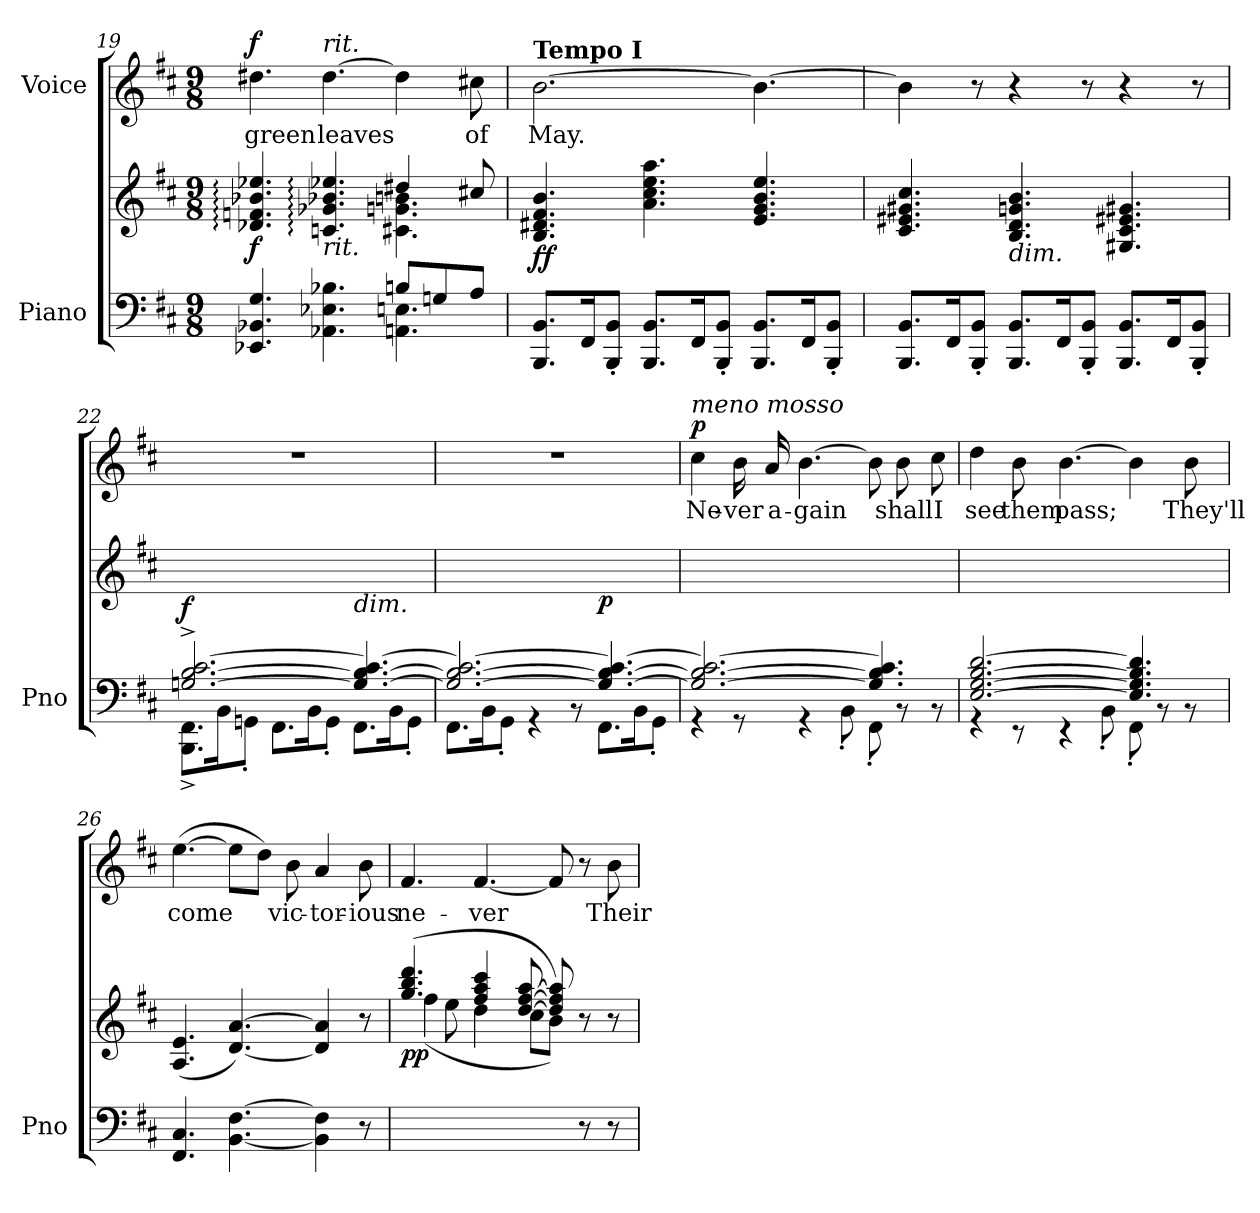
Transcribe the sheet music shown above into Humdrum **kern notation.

**kern	**kern	**dynam	**kern	**text	**dynam
*part2	*part2	*part2	*part1	*part1	*part1
*staff3	*staff2	*staff2/3	*staff1	*staff1	*staff1
*I"Piano	*	*	*I"Voice	*	*
*I'Pno	*	*	*	*	*
*clefF4	*clefG2	*	*clefG2	*	*
*k[f#c#]	*k[f#c#]	*	*k[f#c#]	*	*
*M9/8	*M9/8	*	*M9/8	*	*
=19	=19	=19	=19	=19	=19
*^	*^	*	*	*	*
!	!	!	!	!LO:DY:b	!	!LO:LY:b	!LO:DY:a
4.EE-X/ 4.BB-X/ 4.G/	2.ryy	4.d-X/: 4.fn/: 4.b-X/: 4.ee-X/:	2.rAyy	f	4.dd#X\	green	f
*	*	*	*	*	*MM105	*	*
!	!	!	!	!	!LO:TX:a:i:t=rit.	!	!
!	!	!LO:TX:b:i:t=rit.	!	!	!	!	!
!	!	!	!	!	!	!LO:LY:b	!
4.AA-X\ 4.E-X\ 4.B-X\	.	4.cn/: 4.g-X/: 4.b-X/: 4.ee-X/:	.	.	[4.dd#\	leaves	.
*	*	*	*	*	*MM95	*	*
8Bn/L	4.AAn\ 4.En\	4dd#X/	4.c#X\ 4.gn\ 4.bn\	.	4dd#\]	.	.
8Gn/	.	.	.	.	.	.	.
!	!	!	!	!	!	!LO:LY:b	!
8A/J	.	8cc#X/	.	.	8cc#X\	of	.
*v	*v	*	*	*	*	*	*
*	*v	*v	*	*	*	*
!!LO:PB:g=z
=20	=20	=20	=20	=20	=20
!	!	!	!LO:TX:a:B:t=Tempo I	!	!
!	!	!LO:DY:b	!	!LO:LY:b	!
8.BBB/ 8.BB/L	4.B/ 4.d#X/ 4.f#/ 4.b/	ff	[2.b\	May.	.
16FF#/K	.	.	.	.	.
8BBB/' 8BB/'J	.	.	.	.	.
8.BBB/ 8.BB/L	4.a\ 4.cc#\ 4.ee\ 4.aa\	.	.	.	.
16FF#/K	.	.	.	.	.
8BBB/' 8BB/'J	.	.	.	.	.
8.BBB/ 8.BB/L	4.e/ 4.g/ 4.b/ 4.ee/	.	4.b\_	.	.
16FF#/K	.	.	.	.	.
8BBB/' 8BB/'J	.	.	.	.	.
=21	=21	=21	=21	=21	=21
8.BBB/ 8.BB/L	4.c#/ 4.e#X/ 4.g#X/ 4.cc#/	.	4b\]	.	.
16FF#/K	.	.	.	.	.
8BBB/' 8BB/'J	.	.	8r	.	.
!	!LO:TX:b:i:t=dim.	!	!	!	!
8.BBB/ 8.BB/L	4.B/ 4.d/ 4.gn/ 4.b/	.	4r	.	.
16FF#/K	.	.	.	.	.
8BBB/' 8BB/'J	.	.	8r	.	.
8.BBB/ 8.BB/L	4.G#X/ 4.c#/ 4.e#X/ 4.g#X/	.	4r	.	.
16FF#/K	.	.	.	.	.
8BBB/' 8BB/'J	.	.	8r	.	.
=22	=22	=22	=22	=22	=22
*^	*	*	*	*	*
!	!	!	!LO:DY:b	!	!	!
[2.Gn/^ [2.B/^ [2.c#/^	8.BBB\^ 8.FF#\^L	2.ryy	f	8%9r	.	.
.	16BB\K	.	.	.	.	.
.	8GGn'\J	.	.	.	.	.
.	8.FF#\L	.	.	.	.	.
.	16BB\K	.	.	.	.	.
.	8GG'\J	.	.	.	.	.
!	!	!LO:TX:b:i:t=dim.	!	!	!	!
4.G/_ 4.B/_ 4.c#/_	8.FF#\L	4.ryy	.	.	.	.
.	16BB\K	.	.	.	.	.
.	8GG'\J	.	.	.	.	.
=23	=23	=23	=23	=23	=23	=23
2.G/_ 2.B/_ 2.c#/_	8.FF#\L	2.ryy	.	8%9r	.	.
.	16BB\K	.	.	.	.	.
.	8GG'\J	.	.	.	.	.
.	4rGG	.	.	.	.	.
.	8rBB	.	.	.	.	.
!	!	!	!LO:DY:b	!	!	!
4.G/_ 4.B/_ 4.c#/_	8.FF#\L	4.ryy	p	.	.	.
.	16BB\K	.	.	.	.	.
.	8GG'\J	.	.	.	.	.
!!LO:LB:g=z
=24	=24	=24	=24	=24	=24	=24
*	*	*	*	*MM120	*	*
!	!	!	!	!LO:TX:a:i:t=meno mosso	!	!
!	!	!	!	!	!LO:LY:b	!LO:DY:a
2.G/_ 2.B/_ 2.c#/_	4rGG	1ryy	.	4cc#\	Ne-	p
!	!	!	!	!	!LO:LY:b	!
.	8rGG	.	.	16b\	-ver	.
!	!	!	!	!	!LO:LY:b	!
.	.	.	.	16a/	a-	.
!	!	!	!	!	!LO:LY:b	!
.	4rGG	.	.	[4.b\	-gain	.
.	8BB'\	.	.	.	.	.
4.G/] 4.B/] 4.c#/]	8FF#'\	.	.	8b\]	.	.
!	!	!	!	!	!LO:LY:b	!
.	8rBB	.	.	8b\	shall	.
!	!	!	!	!	!LO:LY:b	!
.	8rBB	8ryy	.	8cc#\	I	.
=25	=25	=25	=25	=25	=25	=25
*	*	*	*	*MM110	*	*
!	!	!	!	!	!LO:LY:b	!
[2.E/ [2.G/ [2.B/ [2.d/	4rGG	1ryy	.	4dd\	see	.
!	!	!	!	!	!LO:LY:b	!
.	8rEE	.	.	8b\	them	.
!	!	!	!	!	!LO:LY:b	!
.	4rEE	.	.	[4.b\	pass;	.
.	8BB'\	.	.	.	.	.
4.E/] 4.G/] 4.B/] 4.d/]	8FF#'\	.	.	4b\]	.	.
.	8rBB	.	.	.	.	.
!	!	!	!	!	!LO:LY:b	!
.	8rBB	8ryy	.	8b\	They'll	.
*v	*v	*	*	*	*	*
=26	=26	=26	=26	=26	=26
*	*	*	*MM100	*	*
*^	*	*	*	*	*
!	!	!	!	!	!LO:LY:b	!
*v	*v	*	*	*	*	*
4.FF#/ 4.C#/	(>4.A/ 4.e/	.	(>[4.ee\	come	.
[4.BB\ [4.F#\	[4.d/ [4.a/)	.	8ee\L]	.	.
.	.	.	8dd\J)	.	.
!	!	!	!	!LO:LY:b	!
.	.	.	8b\	vic-	.
!	!	!	!	!LO:LY:b	!
4BB\] 4F#\]	4d/] 4a/]	.	4a/	-tor-	.
!	!	!	!	!LO:LY:b	!
8r	8r	.	8b\	-ious	.
!!LO:LB:g=z
=27	=27	=27	=27	=27	=27
*	*^	*	*	*	*
!	!	!	!LO:DY:b	!	!LO:LY:b	!
2..ryy	(>4.gg/ 4.bb/ 4.ddd/	(<4ff#\	pp	4.f#/	ne-	.
.	.	8ee\	.	.	.	.
!	!	!	!	!	!LO:LY:b	!
.	4ff#/ 4aa/ 4ccc#/	4dd\	.	[4.f#/	-ver	.
.	[8dd/ [8ff#/ [8aa/	8cc#\L	.	.	.	.
.	8dd/] 8ff#/] 8aa/]	8b\J))	.	8f#/]	.	.
8r	8r	4ryy	.	8r	.	.
!	!	!	!	!	!LO:LY:b	!
8r	8r	.	.	8b\	Their	.
*	*v	*v	*	*	*	*
=	=	=	=	=	=
*-	*-	*-	*-	*-	*-
